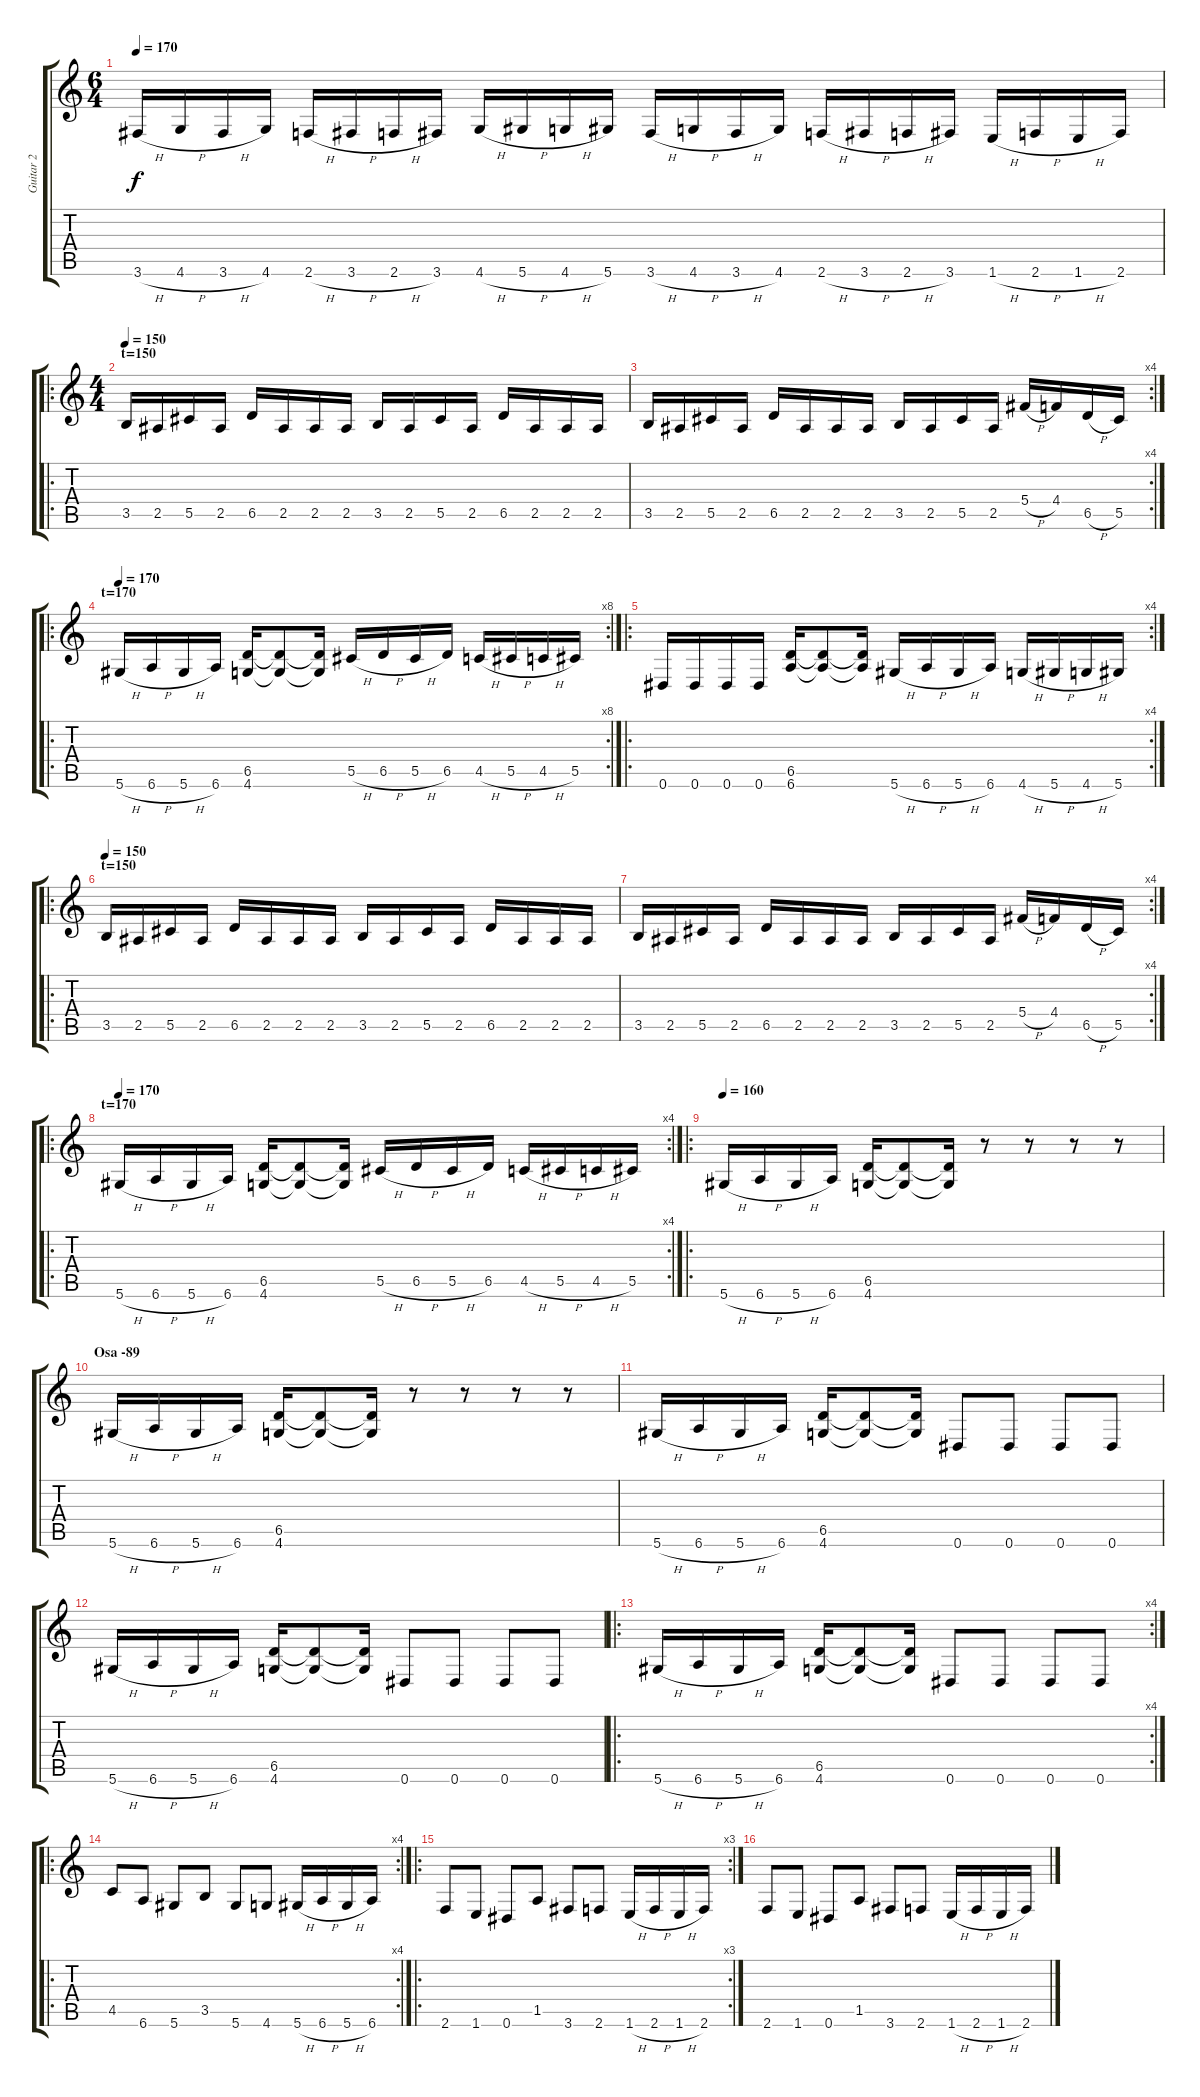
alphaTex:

\track ("Guitar 2" "Guitar 2") {instrument distortionguitar}
\staff {score tabs}
\tuning (Eb4 Bb3 Gb3 Db3 Ab2 Eb2) {hide}
\ts (6 4)
\tempo 170
\clef g2
\ks c
3.6{h}.16{dy f} 4.6{h}.16 3.6{h}.16 4.6.16 2.6{h}.16 3.6{h}.16 2.6{h}.16 3.6.16 4.6{h}.16 5.6{h}.16 4.6{h}.16 5.6.16 3.6{h}.16 4.6{h}.16 3.6{h}.16 4.6.16 2.6{h}.16 3.6{h}.16 2.6{h}.16 3.6.16 1.6{h}.16 2.6{h}.16 1.6{h}.16 2.6.16 |
\ro
\ts (4 4)
\section ("" "t=150")
\tempo 150
3.5.16 2.5.16 5.5.16 2.5.16 6.5.16 2.5.16 2.5.16 2.5.16 3.5.16 2.5.16 5.5.16 2.5.16 6.5.16 2.5.16 2.5.16 2.5.16 |
\rc 4
3.5.16 2.5.16 5.5.16 2.5.16 6.5.16 2.5.16 2.5.16 2.5.16 3.5.16 2.5.16 5.5.16 2.5.16 5.4{h}.16 4.4.16 6.5{h}.16 5.5.16 |
\ro
\rc 8
\section ("" "t=170")
\tempo 170
5.6{h}.16 6.6{h}.16 5.6{h}.16 6.6.16 (6.5 4.6).16 (6.5{t} 4.6{t}).8 (6.5{t} 4.6{t}).16 5.5{h}.16 6.5{h}.16 5.5{h}.16 6.5.16 4.5{h}.16 5.5{h}.16 4.5{h}.16 5.5.16 |
\ro
\rc 4
0.6.16 0.6.16 0.6.16 0.6.16 (6.5 6.6).16 (6.5{t} 6.6{t}).8 (6.5{t} 6.6{t}).16 5.6{h}.16 6.6{h}.16 5.6{h}.16 6.6.16 4.6{h}.16 5.6{h}.16 4.6{h}.16 5.6.16 |
\ro
\section ("" "t=150")
\tempo 150
3.5.16 2.5.16 5.5.16 2.5.16 6.5.16 2.5.16 2.5.16 2.5.16 3.5.16 2.5.16 5.5.16 2.5.16 6.5.16 2.5.16 2.5.16 2.5.16 |
\rc 4
3.5.16 2.5.16 5.5.16 2.5.16 6.5.16 2.5.16 2.5.16 2.5.16 3.5.16 2.5.16 5.5.16 2.5.16 5.4{h}.16 4.4.16 6.5{h}.16 5.5.16 |
\ro
\rc 4
\section ("" "t=170")
\tempo 170
5.6{h}.16 6.6{h}.16 5.6{h}.16 6.6.16 (6.5 4.6).16 (6.5{t} 4.6{t}).8 (6.5{t} 4.6{t}).16 5.5{h}.16 6.5{h}.16 5.5{h}.16 6.5.16 4.5{h}.16 5.5{h}.16 4.5{h}.16 5.5.16 |
\ro
\tempo 160
5.6{h}.16 6.6{h}.16 5.6{h}.16 6.6.16 (6.5 4.6).16 (6.5{t} 4.6{t}).8 (6.5{t} 4.6{t}).16 r.8 r.8 r.8 r.8 |
\section ("" "Osa -89")
5.6{h}.16 6.6{h}.16 5.6{h}.16 6.6.16 (6.5 4.6).16 (6.5{t} 4.6{t}).8 (6.5{t} 4.6{t}).16 r.8 r.8 r.8 r.8 |
5.6{h}.16 6.6{h}.16 5.6{h}.16 6.6.16 (6.5 4.6).16 (6.5{t} 4.6{t}).8 (6.5{t} 4.6{t}).16 0.6.8 0.6.8 0.6.8 0.6.8 |
5.6{h}.16 6.6{h}.16 5.6{h}.16 6.6.16 (6.5 4.6).16 (6.5{t} 4.6{t}).8 (6.5{t} 4.6{t}).16 0.6.8 0.6.8 0.6.8 0.6.8 |
\ro
\rc 4
5.6{h}.16 6.6{h}.16 5.6{h}.16 6.6.16 (6.5 4.6).16 (6.5{t} 4.6{t}).8 (6.5{t} 4.6{t}).16 0.6.8 0.6.8 0.6.8 0.6.8 |
\ro
\rc 4
4.5.8 6.6.8 5.6.8 3.5.8 5.6.8 4.6.8 5.6{h}.16 6.6{h}.16 5.6{h}.16 6.6.16 |
\ro
\rc 3
2.6.8 1.6.8 0.6.8 1.5.8 3.6.8 2.6.8 1.6{h}.16 2.6{h}.16 1.6{h}.16 2.6.16 |
2.6.8 1.6.8 0.6.8 1.5.8 3.6.8 2.6.8 1.6{h}.16 2.6{h}.16 1.6{h}.16 2.6.16
